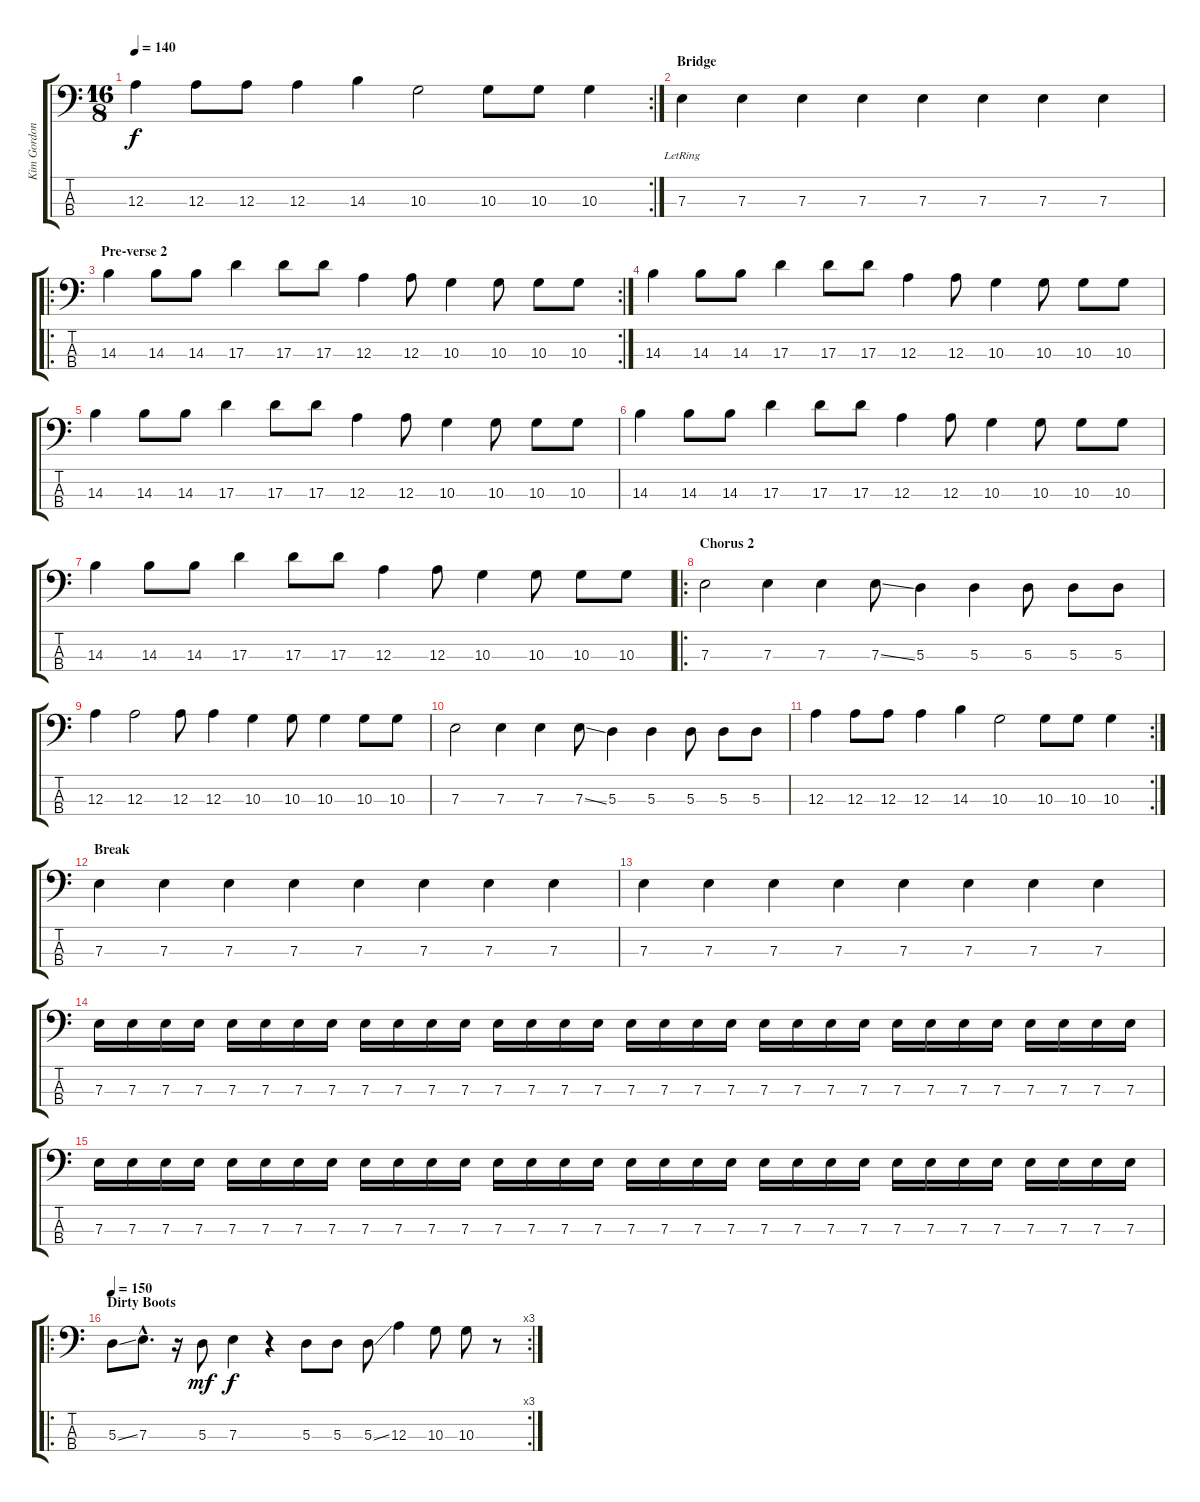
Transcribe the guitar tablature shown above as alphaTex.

\track ("Kim Gordon" "Kim Gordon") {instrument electricbassfinger}
\staff {score tabs}
\tuning (G2 D2 A1 E1) {hide}
\rc 2
\ts (16 8)
\tempo 140
\clef f4
\ks c
12.3.4{dy f} 12.3.8 12.3.8 12.3.4 14.3.4 10.3.2 10.3.8 10.3.8 10.3.4 |
\section ("" "Bridge")
7.3{lr}.4 7.3.4 7.3.4 7.3.4 7.3.4 7.3.4 7.3.4 7.3.4 |
\ro
\rc 2
\section ("" "Pre-verse 2")
14.3.4 14.3.8 14.3.8 17.3.4 17.3.8 17.3.8 12.3.4 12.3.8 10.3.4 10.3.8 10.3.8 10.3.8 |
14.3.4 14.3.8 14.3.8 17.3.4 17.3.8 17.3.8 12.3.4 12.3.8 10.3.4 10.3.8 10.3.8 10.3.8 |
14.3.4 14.3.8 14.3.8 17.3.4 17.3.8 17.3.8 12.3.4 12.3.8 10.3.4 10.3.8 10.3.8 10.3.8 |
14.3.4 14.3.8 14.3.8 17.3.4 17.3.8 17.3.8 12.3.4 12.3.8 10.3.4 10.3.8 10.3.8 10.3.8 |
14.3.4 14.3.8 14.3.8 17.3.4 17.3.8 17.3.8 12.3.4 12.3.8 10.3.4 10.3.8 10.3.8 10.3.8 |
\ro
\section ("" "Chorus 2")
7.3.2 7.3.4 7.3.4 7.3{ss}.8 5.3.4 5.3.4 5.3.8 5.3.8 5.3.8 |
12.3.4 12.3.2 12.3.8 12.3.4 10.3.4 10.3.8 10.3.4 10.3.8 10.3.8 |
7.3.2 7.3.4 7.3.4 7.3{ss}.8 5.3.4 5.3.4 5.3.8 5.3.8 5.3.8 |
\rc 2
12.3.4 12.3.8 12.3.8 12.3.4 14.3.4 10.3.2 10.3.8 10.3.8 10.3.4 |
\section ("" "Break")
7.3.4 7.3.4 7.3.4 7.3.4 7.3.4 7.3.4 7.3.4 7.3.4 |
7.3.4 7.3.4 7.3.4 7.3.4 7.3.4 7.3.4 7.3.4 7.3.4 |
7.3.16 7.3.16 7.3.16 7.3.16 7.3.16 7.3.16 7.3.16 7.3.16 7.3.16 7.3.16 7.3.16 7.3.16 7.3.16 7.3.16 7.3.16 7.3.16 7.3.16 7.3.16 7.3.16 7.3.16 7.3.16 7.3.16 7.3.16 7.3.16 7.3.16 7.3.16 7.3.16 7.3.16 7.3.16 7.3.16 7.3.16 7.3.16 |
7.3.16 7.3.16 7.3.16 7.3.16 7.3.16 7.3.16 7.3.16 7.3.16 7.3.16 7.3.16 7.3.16 7.3.16 7.3.16 7.3.16 7.3.16 7.3.16 7.3.16 7.3.16 7.3.16 7.3.16 7.3.16 7.3.16 7.3.16 7.3.16 7.3.16 7.3.16 7.3.16 7.3.16 7.3.16 7.3.16 7.3.16 7.3.16 |
\ro
\rc 3
\section ("" "Dirty Boots")
\tempo 150
5.3{ss}.8 7.3{hac}.8{d} r.16 5.3.8{dy mf} 7.3.4{dy f} r.4 5.3.8 5.3.8 5.3{ss}.8 12.3.4 10.3.8 10.3.8 r.8
